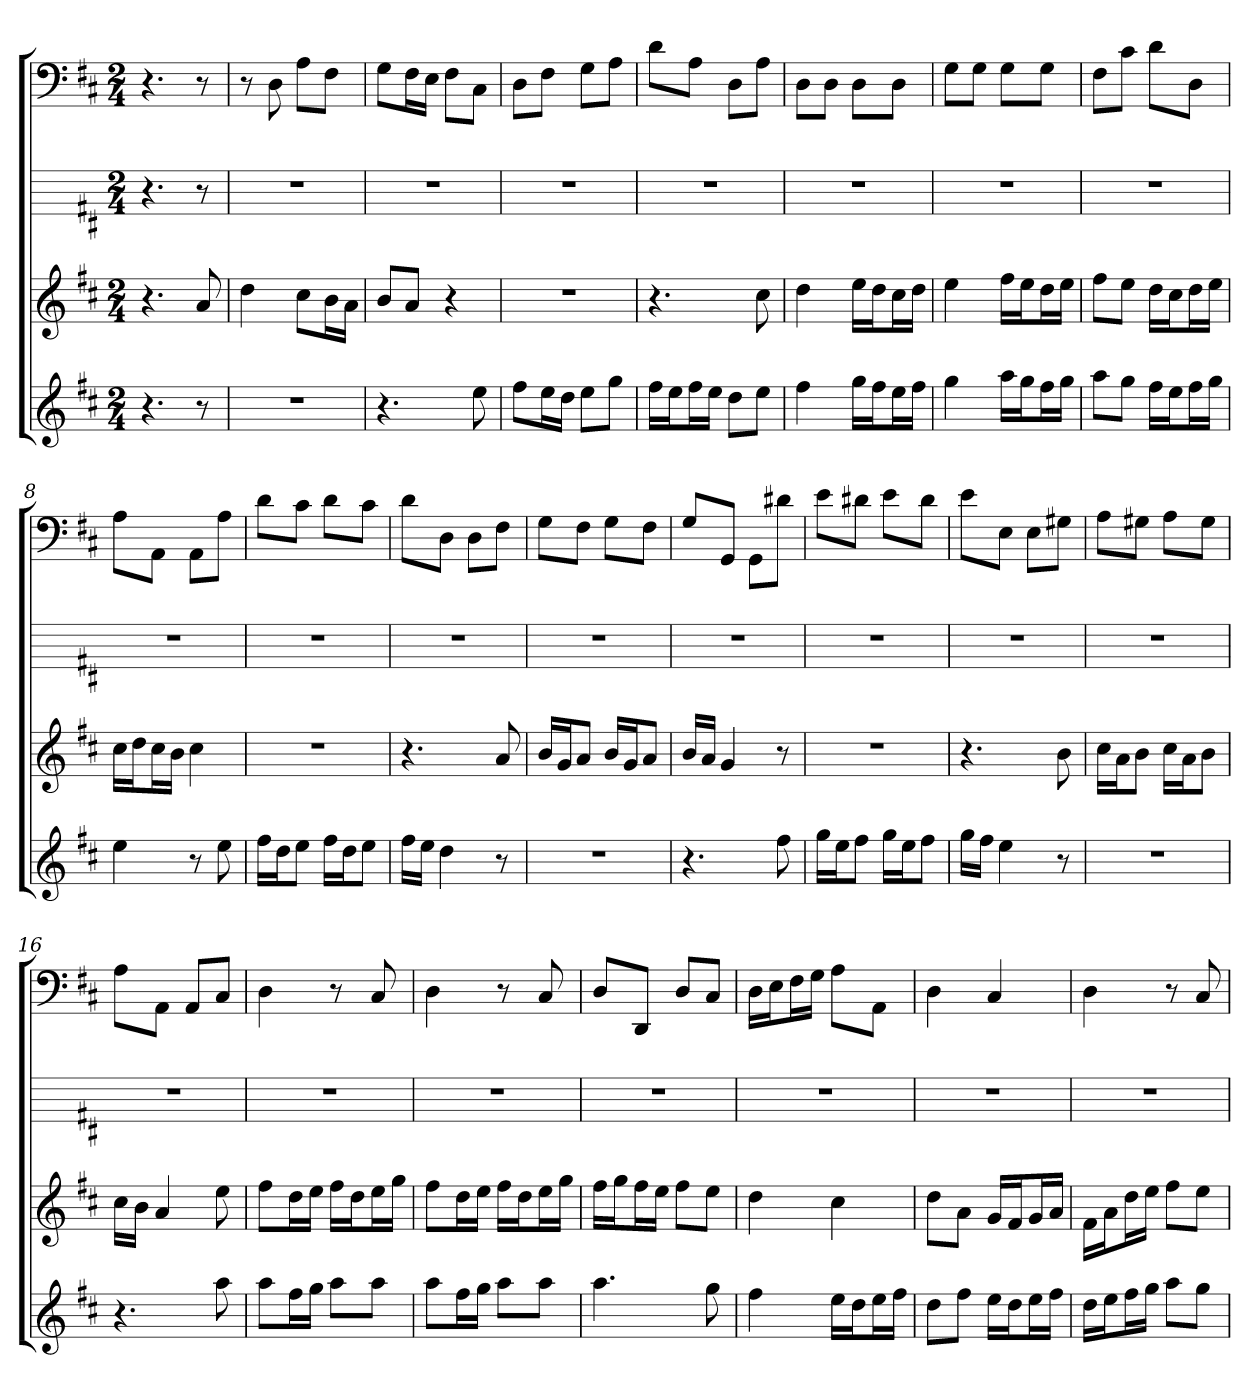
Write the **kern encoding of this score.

**kern	**kern	**kern	**kern
*part4	*part3	*part2	*part1
*staff4	*staff3	*staff2	*staff1
*	*	*	*clefF4
*k[f#c#]	*k[f#c#]	*k[f#c#]	*k[f#c#]
*D:	*D:	*D:	*D:
*M2/4	*M2/4	*M2/4	*M2/4
=	=	=	=
4.r	4.r	4.r	4.r
8r	8a	8r	8r
=1	=1	=1	=1
2r	4dd	2r	8r
.	.	.	8D
.	8cc#L	.	8A\L
.	16bL	.	8F#\J
.	16aJJ	.	.
=2	=2	=2	=2
4.r	8bL	2r	8G\L
.	8aJ	.	16F#\L
.	.	.	16E\JJ
.	4r	.	8F#\L
8ee	.	.	8C#\J
=3	=3	=3	=3
8ff#L	2r	2r	8D\L
16eeL	.	.	8F#\J
16ddJJ	.	.	.
8eeL	.	.	8G\L
8ggJ	.	.	8A\J
=4	=4	=4	=4
16ff#LL	4.r	2r	8d\L
16eeJ	.	.	.
16ff#L	.	.	8A\J
16eeJJ	.	.	.
8ddL	.	.	8D\L
8eeJ	8cc#	.	8A\J
=5	=5	=5	=5
4ff#	4dd	2r	8D\L
.	.	.	8D\J
16ggLL	16eeLL	.	8D\L
16ff#J	16ddJ	.	.
16eeL	16cc#L	.	8D\J
16ff#JJ	16ddJJ	.	.
=6	=6	=6	=6
4gg	4ee	2r	8G\L
.	.	.	8G\J
16aaLL	16ff#LL	.	8G\L
16ggJ	16eeJ	.	.
16ff#L	16ddL	.	8G\J
16ggJJ	16eeJJ	.	.
=7	=7	=7	=7
8aaL	8ff#L	2r	8F#\L
8ggJ	8eeJ	.	8c#\J
16ff#LL	16ddLL	.	8d\L
16eeJ	16cc#J	.	.
16ff#L	16ddL	.	8D\J
16ggJJ	16eeJJ	.	.
=8	=8	=8	=8
4ee	16cc#LL	2r	8A\L
.	16ddJ	.	.
.	16cc#L	.	8AA\J
.	16bJJ	.	.
8r	4cc#	.	8AA\L
8ee	.	.	8A\J
=9	=9	=9	=9
16ff#LL	2r	2r	8d\L
16ddJ	.	.	.
8eeJ	.	.	8c#\J
16ff#LL	.	.	8d\L
16ddJ	.	.	.
8eeJ	.	.	8c#\J
=10	=10	=10	=10
16ff#LL	4.r	2r	8d\L
16eeJJ	.	.	.
4dd	.	.	8D\J
.	.	.	8D\L
8r	8a	.	8F#\J
=11	=11	=11	=11
2r	16bLL	2r	8G\L
.	16gJ	.	.
.	8aJ	.	8F#\J
.	16bLL	.	8G\L
.	16gJ	.	.
.	8aJ	.	8F#\J
=12	=12	=12	=12
4.r	16bLL	2r	8G/L
.	16aJJ	.	.
.	4g	.	8GG/J
.	.	.	8GG\L
8ff#	8r	.	8d#X\J
=13	=13	=13	=13
16ggLL	2r	2r	8e\L
16eeJ	.	.	.
8ff#J	.	.	8d#X\J
16ggLL	.	.	8e\L
16eeJ	.	.	.
8ff#J	.	.	8d#\J
=14	=14	=14	=14
16ggLL	4.r	2r	8e\L
16ff#JJ	.	.	.
4ee	.	.	8E\J
.	.	.	8E\L
8r	8b	.	8G#X\J
=15	=15	=15	=15
2r	16cc#LL	2r	8A\L
.	16aJ	.	.
.	8bJ	.	8G#X\J
.	16cc#LL	.	8A\L
.	16aJ	.	.
.	8bJ	.	8G#\J
=16	=16	=16	=16
4.r	16cc#LL	2r	8A\L
.	16bJJ	.	.
.	4a	.	8AA\J
.	.	.	8AA/L
8aa	8ee	.	8C#/J
=17	=17	=17	=17
8aaL	8ff#L	2r	4D
16ff#L	16ddL	.	.
16ggJJ	16eeJJ	.	.
8aaL	16ff#LL	.	8r
.	16ddJ	.	.
8aaJ	16eeL	.	8C#
.	16ggJJ	.	.
=18	=18	=18	=18
8aaL	8ff#L	2r	4D
16ff#L	16ddL	.	.
16ggJJ	16eeJJ	.	.
8aaL	16ff#LL	.	8r
.	16ddJ	.	.
8aaJ	16eeL	.	8C#
.	16ggJJ	.	.
=19	=19	=19	=19
4.aa	16ff#LL	2r	8D/L
.	16ggJ	.	.
.	16ff#L	.	8DD/J
.	16eeJJ	.	.
.	8ff#L	.	8D/L
8gg	8eeJ	.	8C#/J
=20	=20	=20	=20
4ff#	4dd	2r	16D\LL
.	.	.	16E\J
.	.	.	16F#\L
.	.	.	16G\JJ
16eeLL	4cc#	.	8A\L
16ddJ	.	.	.
16eeL	.	.	8AA\J
16ff#JJ	.	.	.
=21	=21	=21	=21
8ddL	8ddL	2r	4D
8ff#J	8aJ	.	.
16eeLL	16gLL	.	4C#
16ddJ	16f#J	.	.
16eeL	16gL	.	.
16ff#JJ	16aJJ	.	.
=22	=22	=22	=22
16ddLL	16f#LL	2r	4D
16eeJ	16aJ	.	.
16ff#L	16ddL	.	.
16ggJJ	16eeJJ	.	.
8aaL	8ff#L	.	8r
8ggJ	8eeJ	.	8C#
=	=	=	=
*-	*-	*-	*-
